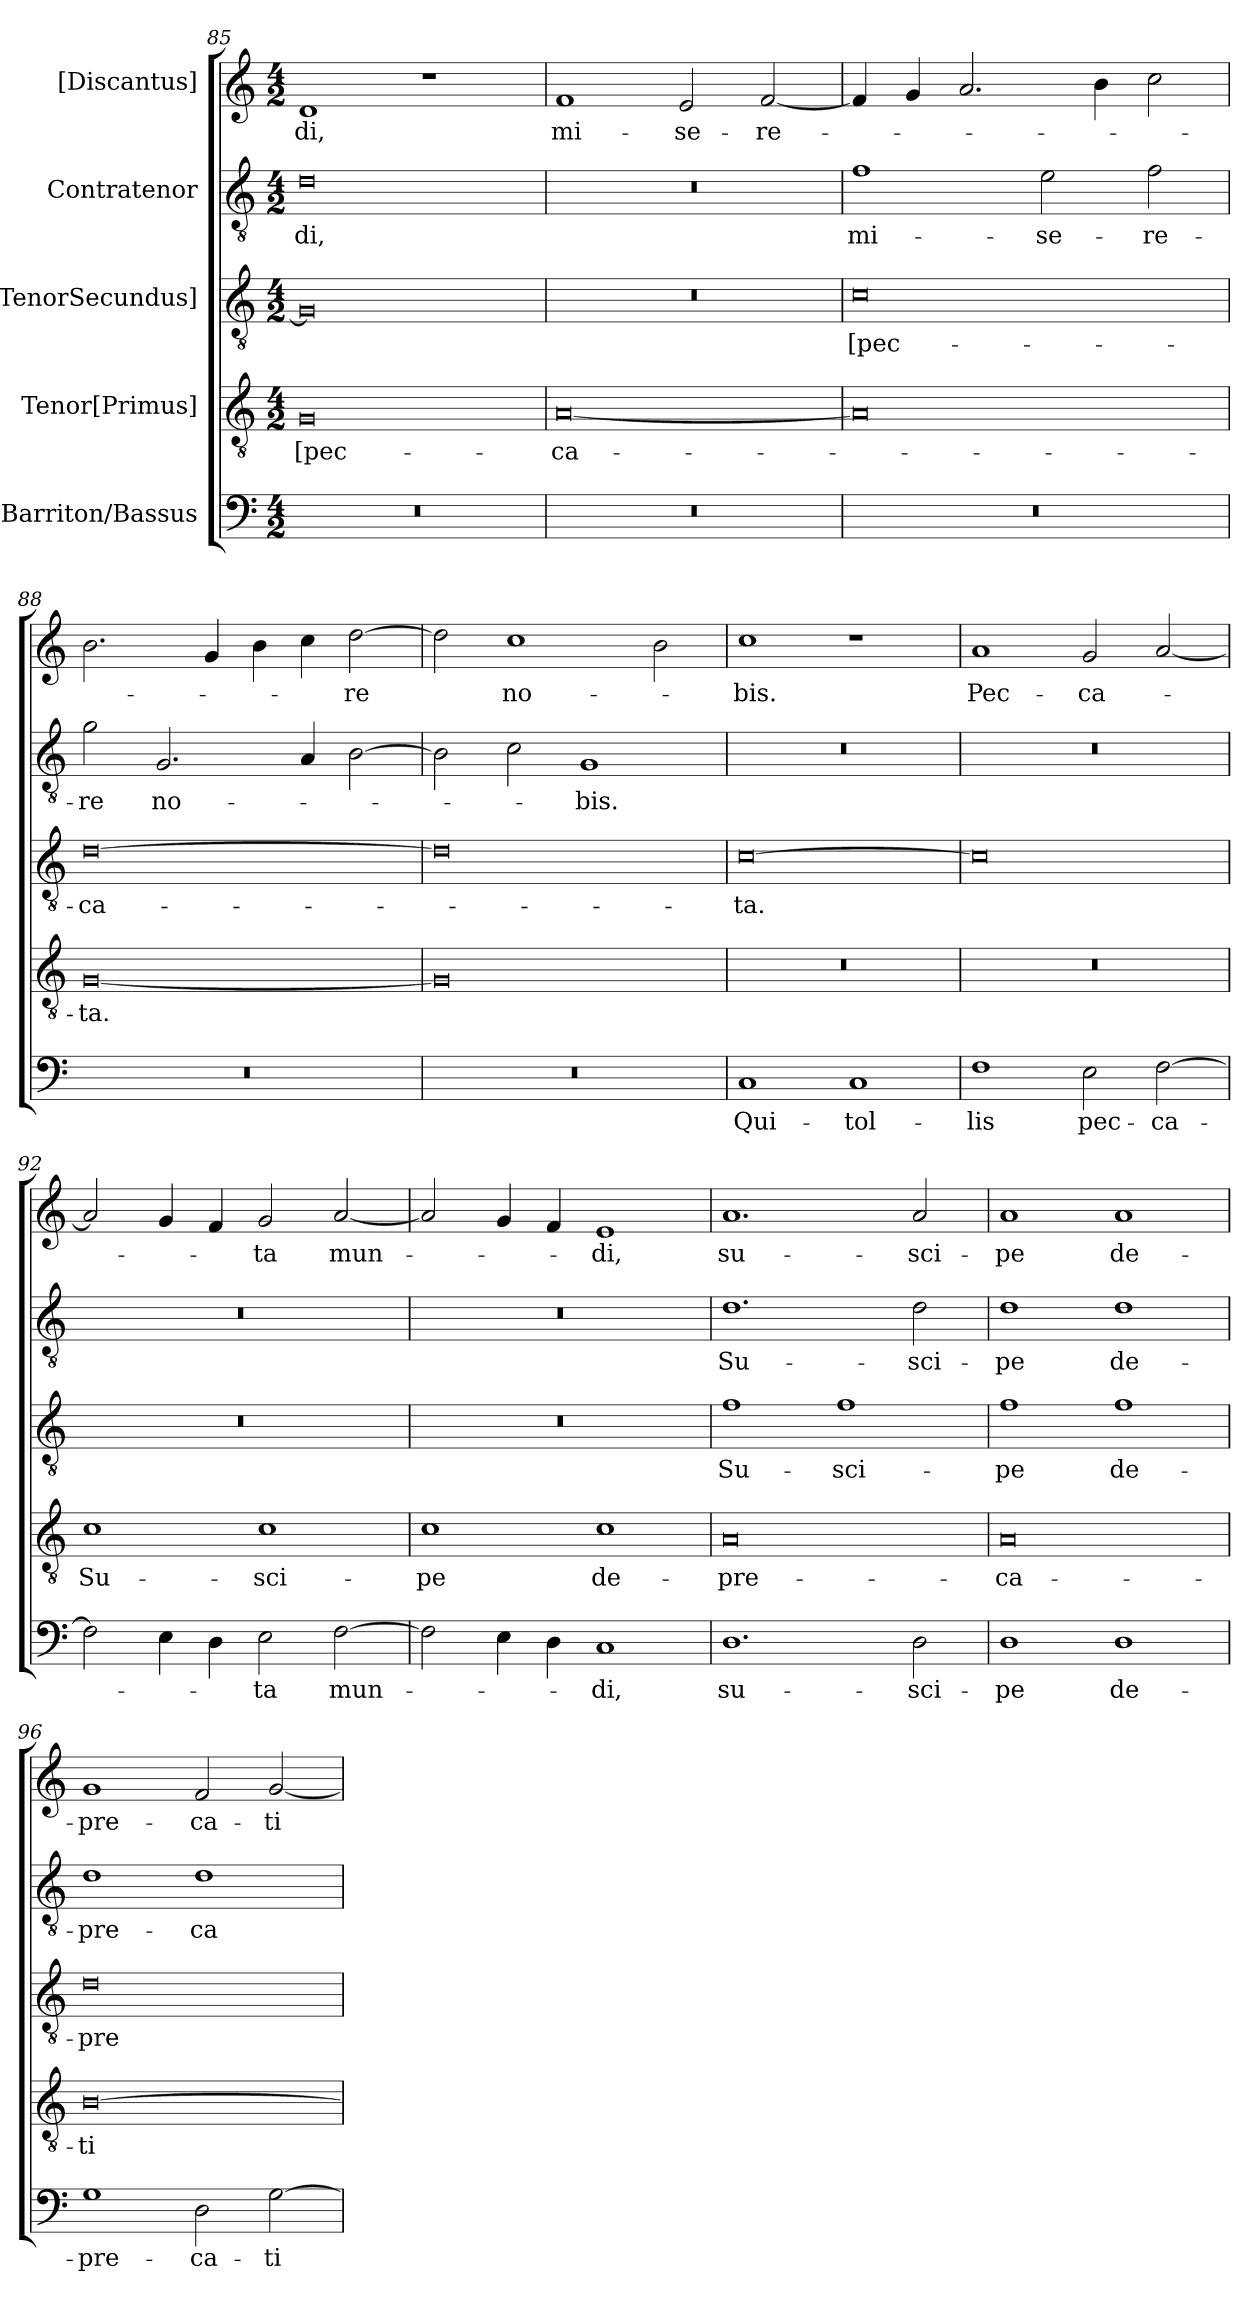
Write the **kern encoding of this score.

**kern	**text	**kern	**text	**kern	**text	**kern	**text	**kern	**text
*part5	*part5	*part4	*part4	*part3	*part3	*part2	*part2	*part1	*part1
*staff5	*staff5	*staff4	*staff4	*staff3	*staff3	*staff2	*staff2	*staff1	*staff1
*I"Barriton/Bassus	*	*I"Tenor[Primus]	*	*I"[TenorSecundus]	*	*I"Contratenor	*	*I"[Discantus]	*
*clefF4	*	*clefGv2	*	*clefGv2	*	*clefGv2	*	*clefG2	*
*k[]	*	*k[]	*	*k[]	*	*k[]	*	*k[]	*
*M4/2	*	*M4/2	*	*M4/2	*	*M4/2	*	*M4/2	*
=85	=85	=85	=85	=85	=85	=85	=85	=85	=85
0r	.	0G/	[pec-	0G/]	.	0d\	-di,	1d/	-di,
.	.	.	.	.	.	.	.	1r	.
=86	=86	=86	=86	=86	=86	=86	=86	=86	=86
0r	.	[0A/	-ca-	0r	.	0r	.	1f/	mi-
.	.	.	.	.	.	.	.	2e/	-se-
.	.	.	.	.	.	.	.	[2f/	-re-
=87	=87	=87	=87	=87	=87	=87	=87	=87	=87
0r	.	0A/]	.	0c\	[pec-	1f\	mi-	4f/]	.
.	.	.	.	.	.	.	.	4g/	.
.	.	.	.	.	.	.	.	2.a/	.
.	.	.	.	.	.	2e\	-se-	.	.
.	.	.	.	.	.	.	.	4b\	.
.	.	.	.	.	.	2f\	-re-	2cc\	.
=88	=88	=88	=88	=88	=88	=88	=88	=88	=88
0r	.	[0G/	-ta.	[0d\	-ca-	2g\	-re	2.b\	.
.	.	.	.	.	.	2.G/	no-	.	.
.	.	.	.	.	.	.	.	4g/	.
.	.	.	.	.	.	.	.	4b\	.
.	.	.	.	.	.	4A/	.	4cc\	.
.	.	.	.	.	.	[2B\	.	[2dd\	-re
=89	=89	=89	=89	=89	=89	=89	=89	=89	=89
0r	.	0G/]	.	0d\]	.	2B\]	.	2dd\]	.
.	.	.	.	.	.	2c\	.	1cc\	no-
.	.	.	.	.	.	1G/	-bis.	.	.
.	.	.	.	.	.	.	.	2b\	.
=90	=90	=90	=90	=90	=90	=90	=90	=90	=90
1C/	Qui-	0r	.	[0c\	-ta.	0r	.	1cc\	-bis.
1C/	tol-	.	.	.	.	.	.	1r	.
=91	=91	=91	=91	=91	=91	=91	=91	=91	=91
1F\	-lis	0r	.	0c\]	.	0r	.	1a/	Pec-
2E\	pec-	.	.	.	.	.	.	2g/	-ca-
[2F\	-ca-	.	.	.	.	.	.	[2a/	.
=92	=92	=92	=92	=92	=92	=92	=92	=92	=92
2F\]	.	1c\	Su-	0r	.	0r	.	2a/]	.
4E\	.	.	.	.	.	.	.	4g/	.
4D\	.	.	.	.	.	.	.	4f/	.
2E\	-ta	1c\	-sci-	.	.	.	.	2g/	-ta
[2F\	mun-	.	.	.	.	.	.	[2a/	mun-
=93	=93	=93	=93	=93	=93	=93	=93	=93	=93
2F\]	.	1c\	-pe	0r	.	0r	.	2a/]	.
4E\	.	.	.	.	.	.	.	4g/	.
4D\	.	.	.	.	.	.	.	4f/	.
1C/	-di,	1c\	de-	.	.	.	.	1e/	-di,
=94	=94	=94	=94	=94	=94	=94	=94	=94	=94
1.D\	su-	0A/	-pre-	1f\	Su-	1.d\	Su-	1.a/	su-
.	.	.	.	1f\	-sci-	.	.	.	.
2D\	-sci-	.	.	.	.	2d\	-sci-	2a/	-sci-
=95	=95	=95	=95	=95	=95	=95	=95	=95	=95
1D\	-pe	0A/	-ca-	1f\	-pe	1d\	-pe	1a/	-pe
1D\	de-	.	.	1f\	de-	1d\	de-	1a/	de-
=96	=96	=96	=96	=96	=96	=96	=96	=96	=96
1G\	-pre-	[0B\	-ti-	0d\	-pre-	1d\	-pre-	1g/	-pre-
2D\	-ca-	.	.	.	.	1d\	-ca-	2f/	-ca-
[2G\	-ti-	.	.	.	.	.	.	[2g/	-ti-
=	=	=	=	=	=	=	=	=	=
*-	*-	*-	*-	*-	*-	*-	*-	*-	*-
